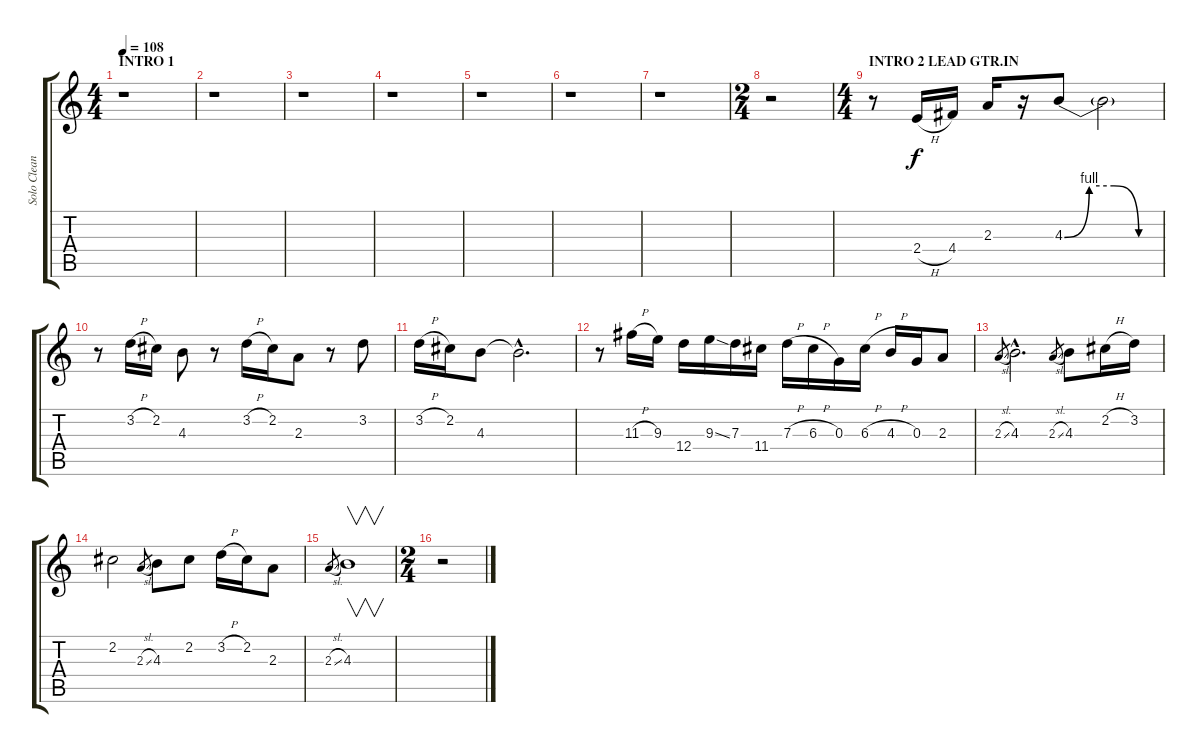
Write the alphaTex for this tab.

\track ("Solo Clean Gtr." "Solo Clean") {instrument electricguitarclean}
\staff {score tabs}
\tuning (E4 B3 G3 D3 A2 E2) {hide}
\ts (4 4)
\section ("" "INTRO 1")
\tempo 108
\clef g2
\ks c
r.1{dy f instrument electricguitarclean} |
r.1 |
r.1 |
r.1 |
r.1 |
r.1 |
r.1 |
\ts (2 4)
r.2 |
\ts (4 4)
\section ("" "INTRO 2 LEAD GTR.IN")
r.8 2.4{h}.16 4.4.16 2.3.16 r.16 4.3{be (custom 0 0 15 4 30 4 45 0 60 0)}.8 4.3{t}.2 |
r.8 3.2{h}.16 2.2.16 4.3.8 r.8 3.2{h}.16 2.2.16 2.3.8 r.8 3.2.8 |
3.2{h}.16 2.2.16 4.3.8 4.3{hac t}.2{d} |
r.8 11.3{h}.16 9.3.16 12.4.16 9.3{ss}.16 7.3.16 11.4.16 7.3{h}.16 6.3{h}.16 0.3.16 6.3{h}.16 4.3{h}.16 0.3.16 2.3.8 |
2.3{sl}.8{gr} 4.3{hac}.2{d} 2.3{sl}.8{gr} 4.3.8 2.2{h}.16 3.2.16 |
2.2.2 2.3{sl}.8{gr} 4.3.8 2.2.8 3.2{h}.16 2.2.16 2.3.8 |
2.3{sl}.8{gr} 4.3.1{v} |
\ts (2 4)
r.2
